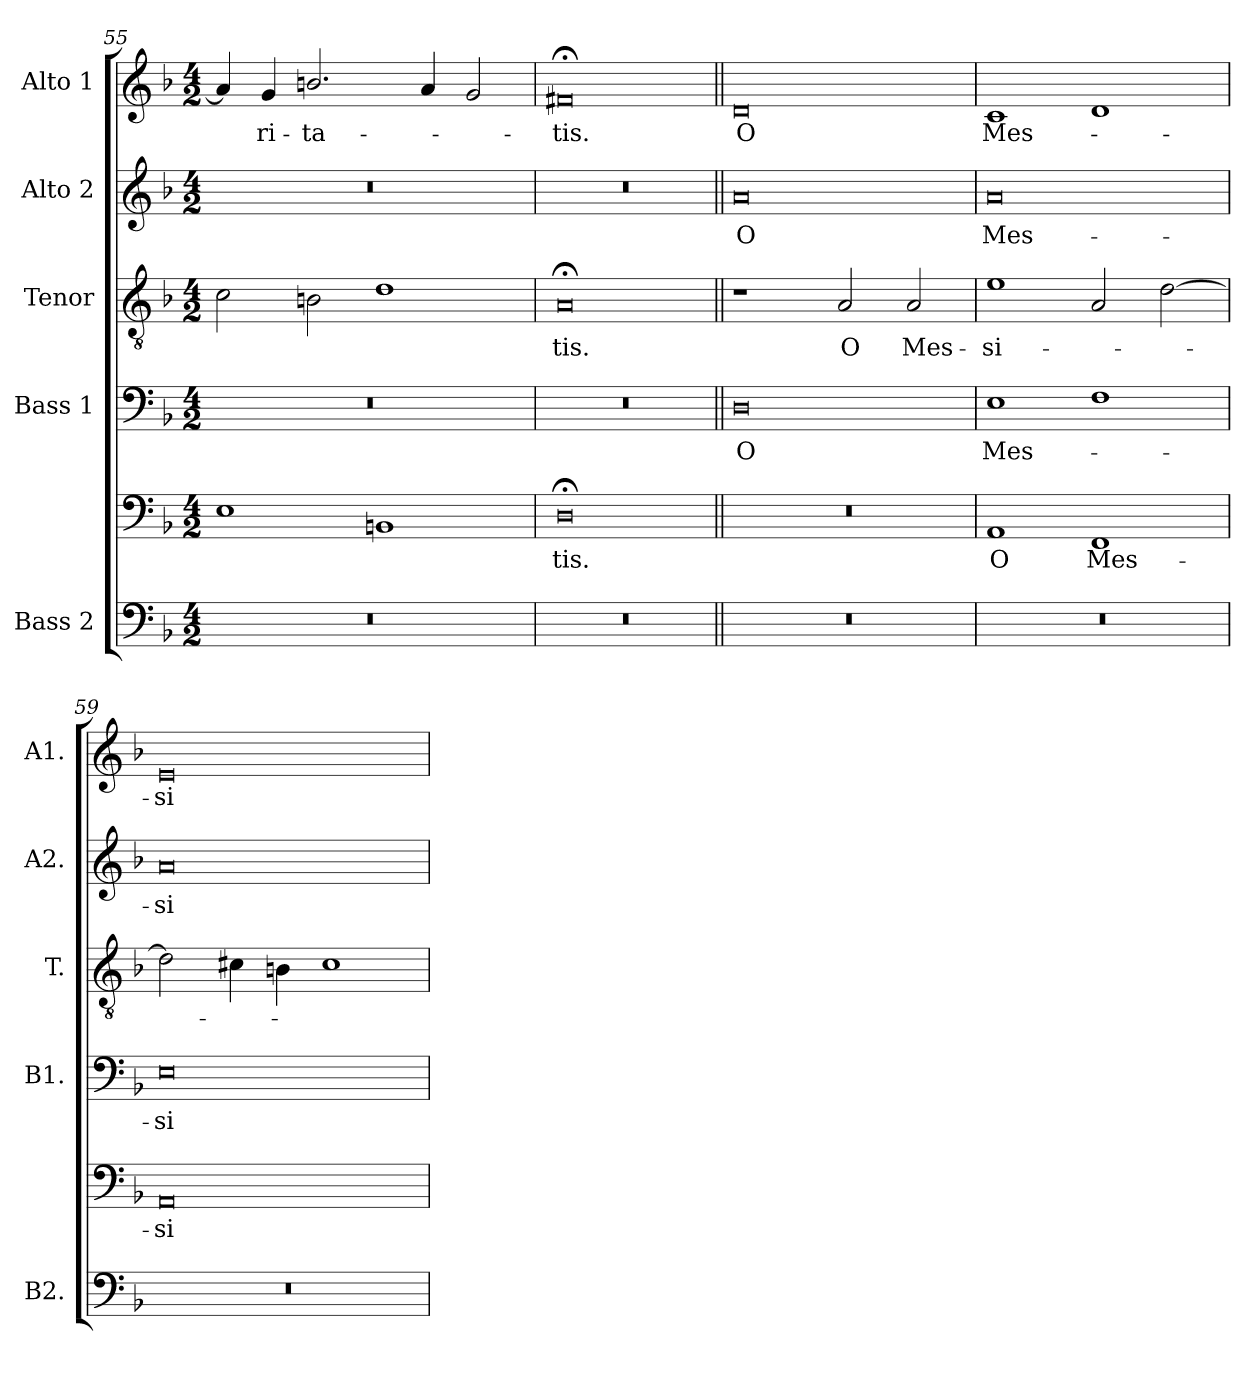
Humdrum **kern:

**kern	**kern	**text	**kern	**text	**kern	**text	**kern	**text	**kern	**text
*part5	*part5	*part5	*part4	*part4	*part3	*part3	*part2	*part2	*part1	*part1
*staff6	*staff5	*staff5	*staff4	*staff4	*staff3	*staff3	*staff2	*staff2	*staff1	*staff1
*I"Bass 2	*	*	*I"Bass 1	*	*I"Tenor	*	*I"Alto 2	*	*I"Alto 1	*
*I'B2.	*	*	*I'B1.	*	*I'T.	*	*I'A2.	*	*I'A1.	*
!!LO:LB:g=z
*clefF4	*clefF4	*	*clefF4	*	*clefGv2	*	*clefG2	*	*clefG2	*
*	*	*	*	*	*ITrd7c12	*	*	*	*	*
*k[b-]	*k[b-]	*	*k[b-]	*	*k[b-]	*	*k[b-]	*	*k[b-]	*
*F:	*F:	*	*F:	*	*F:	*	*F:	*	*F:	*
*M4/2	*M4/2	*	*M4/2	*	*M4/2	*	*M4/2	*	*M4/2	*
=55	=55	=55	=55	=55	=55	=55	=55	=55	=55	=55
!LO:N:vis=1	!	!	!LO:N:vis=1	!	!	!	!LO:N:vis=1	!	!	!
0r	1Ei	.	0r	.	2Ci\	.	0r	.	4ai/]	.
!	!	!	!	!	!	!	!	!	!	!LO:LY:b:color=#000000
.	.	.	.	.	.	.	.	.	4gi/	-ri-
!	!	!	!	!	!	!	!	!	!	!LO:LY:b:color=#000000
.	.	.	.	.	2BBni\	.	.	.	2.bni/	-ta-
.	1BBni	.	.	.	1Di	.	.	.	.	.
.	.	.	.	.	.	.	.	.	4ai/	.
.	.	.	.	.	.	.	.	.	2gi/	.
=56	=56	=56	=56	=56	=56	=56	=56	=56	=56	=56
!LO:N:vis=1	!	!	!	!	!	!	!	!	!	!
!	!	!LO:LY:b:color=#000000	!LO:N:vis=1	!	!	!	!	!	!	!
!	!	!	!	!	!	!LO:LY:b:color=#000000	!LO:N:vis=1	!	!	!
!	!	!	!	!	!	!	!	!	!	!LO:LY:b:color=#000000
0r	0D;i	-tis.	0r	.	0AA;i	-tis.	0r	.	0f#X;i	-tis.
=57||	=57||	=57||	=57||	=57||	=57||	=57||	=57||	=57||	=57||	=57||
!LO:N:vis=1	!LO:N:vis=1	!	!	!	!	!	!	!	!	!
!	!	!	!	!LO:LY:b:color=#000000	!	!	!	!	!	!
!	!	!	!	!	!	!	!	!LO:LY:b:color=#000000	!	!
!	!	!	!	!	!	!	!	!	!	!LO:LY:b:color=#000000
0r	0r	.	0Di	O	1r	.	0ai	O	0di	O
!	!	!	!	!	!	!LO:LY:b:color=#000000	!	!	!	!
.	.	.	.	.	2AAi/	O	.	.	.	.
!	!	!	!	!	!	!LO:LY:b:color=#000000	!	!	!	!
.	.	.	.	.	2AAi/	Mes-	.	.	.	.
=58	=58	=58	=58	=58	=58	=58	=58	=58	=58	=58
!LO:N:vis=1	!	!	!	!	!	!	!	!	!	!
!	!	!LO:LY:b:color=#000000	!	!	!	!	!	!	!	!
!	!	!	!	!LO:LY:b:color=#000000	!	!	!	!	!	!
!	!	!	!	!	!	!LO:LY:b:color=#000000	!	!	!	!
!	!	!	!	!	!	!	!	!LO:LY:b:color=#000000	!	!
!	!	!	!	!	!	!	!	!	!	!LO:LY:b:color=#000000
0r	1AAi	O	1Ei	Mes-	1Ei	-si-	0ai	Mes-	1ci	Mes-
!	!	!LO:LY:b:color=#000000	!	!	!	!	!	!	!	!
.	1FFi	Mes-	1Fi	.	2AAi/	.	.	.	1di	.
.	.	.	.	.	[2Di\	.	.	.	.	.
=59	=59	=59	=59	=59	=59	=59	=59	=59	=59	=59
!LO:N:vis=1	!	!	!	!	!	!	!	!	!	!
!	!	!LO:LY:b:color=#000000	!	!	!	!	!	!	!	!
!	!	!	!	!LO:LY:b:color=#000000	!	!	!	!	!	!
!	!	!	!	!	!	!	!	!LO:LY:b:color=#000000	!	!
!	!	!	!	!	!	!	!	!	!	!LO:LY:b:color=#000000
0r	0AAi	-si-	0Ei	-si-	2Di\]	.	0ai	-si-	0ei	-si-
.	.	.	.	.	4C#Xi\	.	.	.	.	.
.	.	.	.	.	4BBni\	.	.	.	.	.
.	.	.	.	.	1C#i	.	.	.	.	.
=	=	=	=	=	=	=	=	=	=	=
*-	*-	*-	*-	*-	*-	*-	*-	*-	*-	*-
